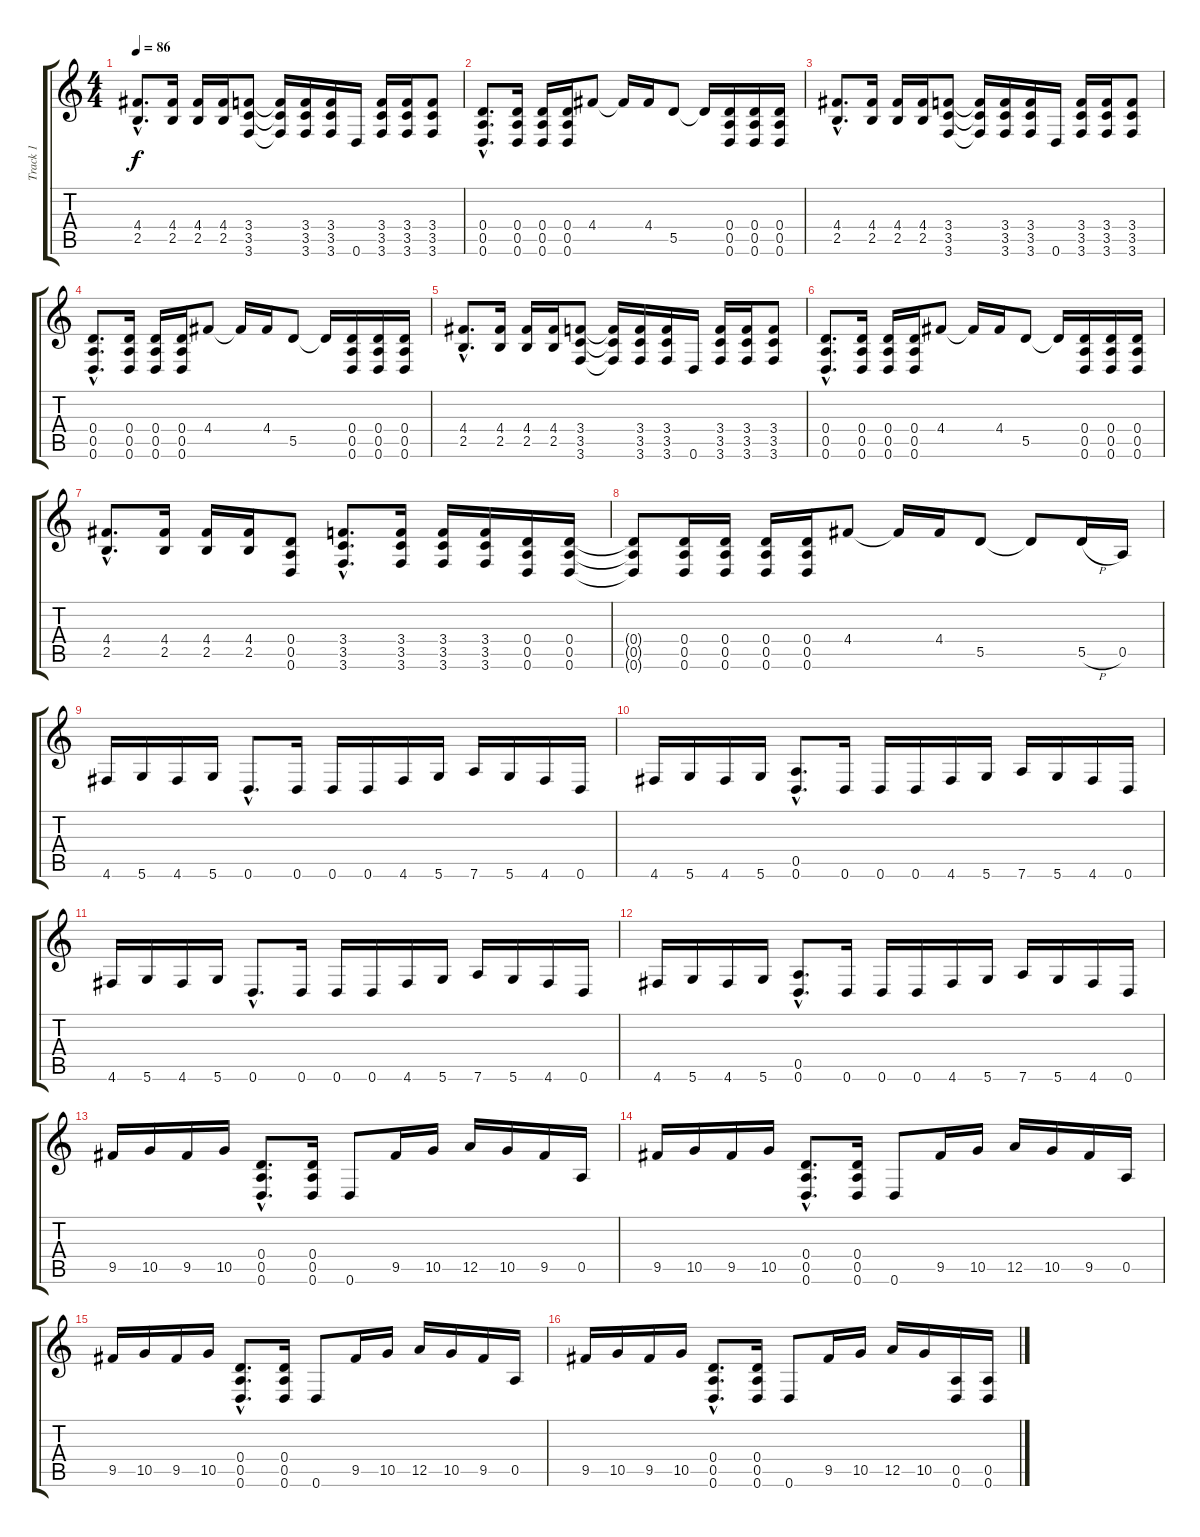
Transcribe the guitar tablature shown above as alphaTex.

\track ("Track 1" "Track 1") {instrument distortionguitar}
\staff {score tabs}
\tuning (E4 B3 G3 D3 A2 D2) {hide}
\ts (4 4)
\tempo 86
\clef g2
\ks c
(4.4{hac} 2.5{hac}).8{d dy f} (4.4 2.5).16 (4.4 2.5).16 (4.4 2.5).16 (3.4 3.5 3.6).8 (3.4{t} 3.5{t} 3.6{t}).16 (3.4 3.5 3.6).16 (3.4 3.5 3.6).16 0.6.16 (3.4 3.5 3.6).16 (3.4 3.5 3.6).16 (3.4 3.5 3.6).8 |
(0.4{hac} 0.5{hac} 0.6{hac}).8{d} (0.4 0.5 0.6).16 (0.4 0.5 0.6).16 (0.4 0.5 0.6).16 4.4.8 4.4{t}.16 4.4.16 5.5.8 5.5{t}.16 (0.4 0.5 0.6).16 (0.4 0.5 0.6).16 (0.4 0.5 0.6).16 |
(4.4{hac} 2.5{hac}).8{d} (4.4 2.5).16 (4.4 2.5).16 (4.4 2.5).16 (3.4 3.5 3.6).8 (3.4{t} 3.5{t} 3.6{t}).16 (3.4 3.5 3.6).16 (3.4 3.5 3.6).16 0.6.16 (3.4 3.5 3.6).16 (3.4 3.5 3.6).16 (3.4 3.5 3.6).8 |
(0.4{hac} 0.5{hac} 0.6{hac}).8{d} (0.4 0.5 0.6).16 (0.4 0.5 0.6).16 (0.4 0.5 0.6).16 4.4.8 4.4{t}.16 4.4.16 5.5.8 5.5{t}.16 (0.4 0.5 0.6).16 (0.4 0.5 0.6).16 (0.4 0.5 0.6).16 |
(4.4{hac} 2.5{hac}).8{d} (4.4 2.5).16 (4.4 2.5).16 (4.4 2.5).16 (3.4 3.5 3.6).8 (3.4{t} 3.5{t} 3.6{t}).16 (3.4 3.5 3.6).16 (3.4 3.5 3.6).16 0.6.16 (3.4 3.5 3.6).16 (3.4 3.5 3.6).16 (3.4 3.5 3.6).8 |
(0.4{hac} 0.5{hac} 0.6{hac}).8{d} (0.4 0.5 0.6).16 (0.4 0.5 0.6).16 (0.4 0.5 0.6).16 4.4.8 4.4{t}.16 4.4.16 5.5.8 5.5{t}.16 (0.4 0.5 0.6).16 (0.4 0.5 0.6).16 (0.4 0.5 0.6).16 |
(4.4{hac} 2.5{hac}).8{d} (4.4 2.5).16 (4.4 2.5).16 (4.4 2.5).16 (0.4 0.5 0.6).8 (3.4{hac} 3.5{hac} 3.6{hac}).8{d} (3.4 3.5 3.6).16 (3.4 3.5 3.6).16 (3.4 3.5 3.6).16 (0.4 0.5 0.6).16 (0.4 0.5 0.6).16 |
(0.4{t} 0.5{t} 0.6{t}).8 (0.4 0.5 0.6).16 (0.4 0.5 0.6).16 (0.4 0.5 0.6).16 (0.4 0.5 0.6).16 4.4.8 4.4{t}.16 4.4.16 5.5.8 5.5{t}.8 5.5{h}.16 0.5.16 |
4.6.16 5.6.16 4.6.16 5.6.16 0.6{hac}.8{d} 0.6.16 0.6.16 0.6.16 4.6.16 5.6.16 7.6.16 5.6.16 4.6.16 0.6.16 |
4.6.16 5.6.16 4.6.16 5.6.16 (0.5{hac} 0.6{hac}).8{d} 0.6.16 0.6.16 0.6.16 4.6.16 5.6.16 7.6.16 5.6.16 4.6.16 0.6.16 |
4.6.16 5.6.16 4.6.16 5.6.16 0.6{hac}.8{d} 0.6.16 0.6.16 0.6.16 4.6.16 5.6.16 7.6.16 5.6.16 4.6.16 0.6.16 |
4.6.16 5.6.16 4.6.16 5.6.16 (0.5{hac} 0.6{hac}).8{d} 0.6.16 0.6.16 0.6.16 4.6.16 5.6.16 7.6.16 5.6.16 4.6.16 0.6.16 |
9.5.16 10.5.16 9.5.16 10.5.16 (0.4{hac} 0.5{hac} 0.6{hac}).8{d} (0.4 0.5 0.6).16 0.6.8 9.5.16 10.5.16 12.5.16 10.5.16 9.5.16 0.5.16 |
9.5.16 10.5.16 9.5.16 10.5.16 (0.4{hac} 0.5{hac} 0.6{hac}).8{d} (0.4 0.5 0.6).16 0.6.8 9.5.16 10.5.16 12.5.16 10.5.16 9.5.16 0.5.16 |
9.5.16 10.5.16 9.5.16 10.5.16 (0.4{hac} 0.5{hac} 0.6{hac}).8{d} (0.4 0.5 0.6).16 0.6.8 9.5.16 10.5.16 12.5.16 10.5.16 9.5.16 0.5.16 |
9.5.16 10.5.16 9.5.16 10.5.16 (0.4{hac} 0.5{hac} 0.6{hac}).8{d} (0.4 0.5 0.6).16 0.6.8 9.5.16 10.5.16 12.5.16 10.5.16 (0.5 0.6).16 (0.5 0.6).16
